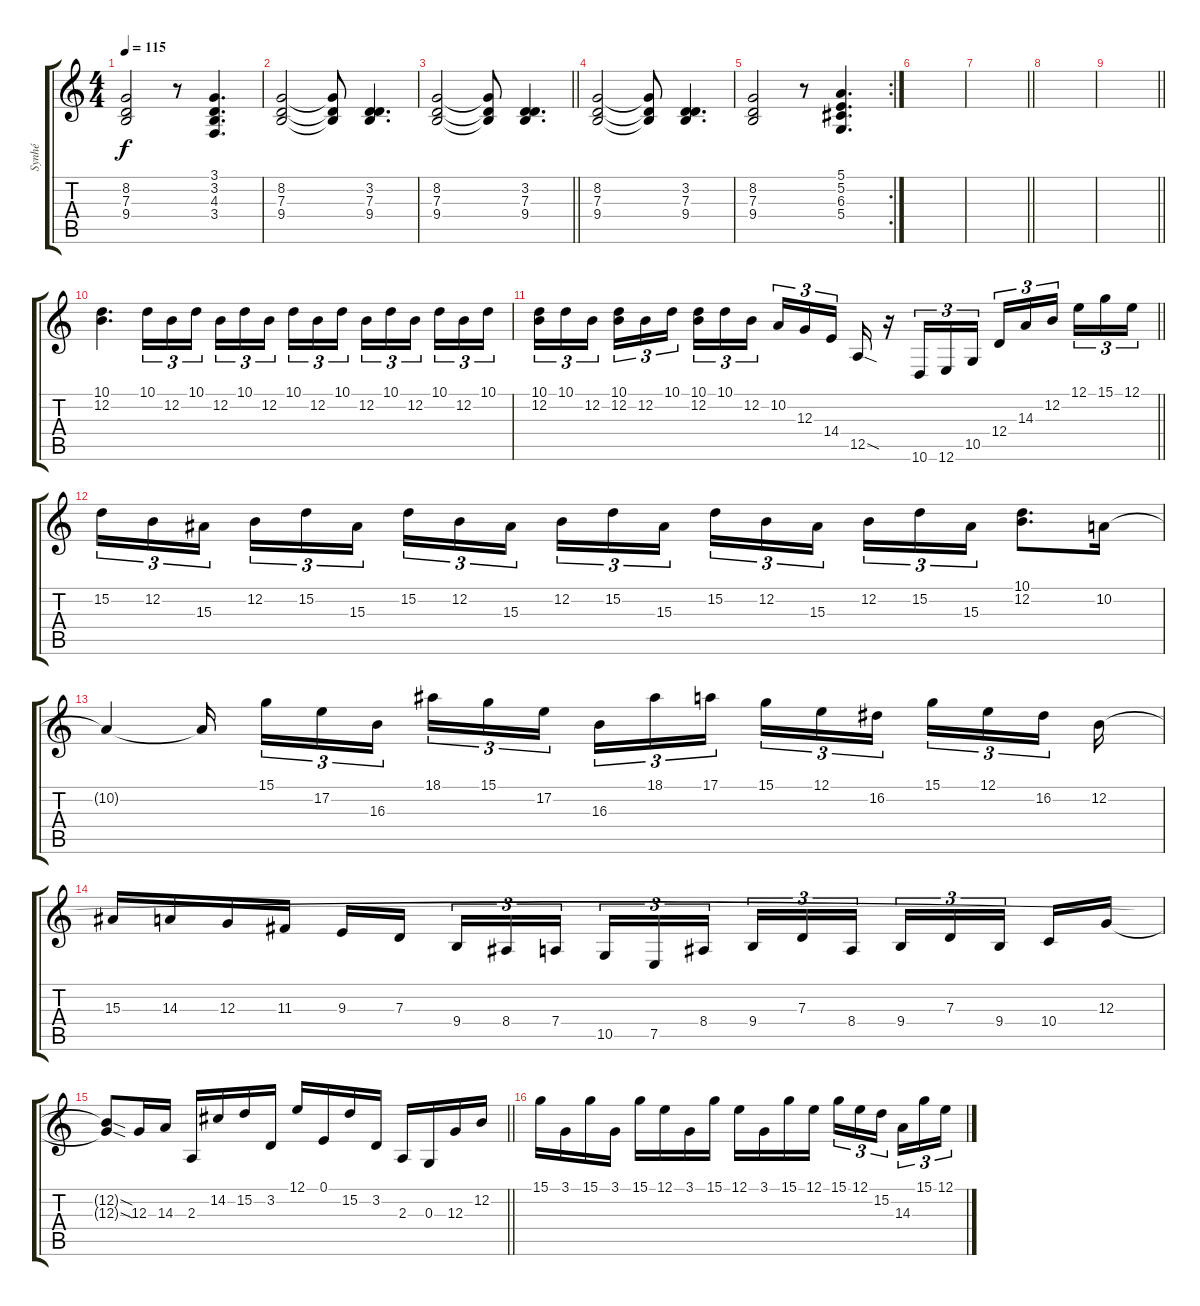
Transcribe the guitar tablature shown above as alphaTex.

\track ("Synhé " "Synhé ") {instrument reedorgan}
\staff {score tabs}
\tuning (E4 B3 G3 D3 A2 E2) {hide}
\ts (4 4)
\tempo 115
\clef g2
\ks c
(8.2 7.3 9.4).2{dy f} r.8 (3.1 3.2 4.3 3.4).4{d} |
(8.2 7.3 9.4).2 (8.2{t} 7.3{t} 9.4{t}).8 (3.2 7.3 9.4).4{d} |
\barLineRight lightlight
(8.2 7.3 9.4).2 (8.2{t} 7.3{t} 9.4{t}).8 (3.2 7.3 9.4).4{d} |
(8.2 7.3 9.4).2 (8.2{t} 7.3{t} 9.4{t}).8 (3.2 7.3 9.4).4{d} |
\rc 2
(8.2 7.3 9.4).2 r.8 (5.1 5.2 6.3 5.4).4{d} |
|
\barLineRight lightlight
|
|
\barLineRight lightlight
|
(10.1 12.2).4{d volume 15 instrument rockorgan} 10.1.16{tu (3 2)} 12.2.16{tu (3 2)} 10.1.16{tu (3 2)} 12.2.16{tu (3 2)} 10.1.16{tu (3 2)} 12.2.16{tu (3 2) beam splitsecondary} 10.1.16{tu (3 2)} 12.2.16{tu (3 2)} 10.1.16{tu (3 2)} 12.2.16{tu (3 2)} 10.1.16{tu (3 2)} 12.2.16{tu (3 2) beam splitsecondary} 10.1.16{tu (3 2)} 12.2.16{tu (3 2)} 10.1.16{tu (3 2)} |
\barLineRight lightlight
(10.1 12.2).16{tu (3 2)} 10.1.16{tu (3 2)} 12.2.16{tu (3 2) beam splitsecondary} (10.1 12.2).16{tu (3 2)} 12.2.16{tu (3 2)} 10.1.16{tu (3 2)} (10.1 12.2).16{tu (3 2)} 10.1.16{tu (3 2)} 12.2.16{tu (3 2) beam splitsecondary} 10.2.16{tu (3 2)} 12.3.16{tu (3 2)} 14.4.16{tu (3 2)} 12.5{sod}.16 r.16 10.6.16{tu (3 2)} 12.6.16{tu (3 2)} 10.5.16{tu (3 2)} 12.4.16{tu (3 2)} 14.3.16{tu (3 2)} 12.2.16{tu (3 2) beam splitsecondary} 12.1.16{tu (3 2)} 15.1.16{tu (3 2)} 12.1.16{tu (3 2)} |
15.2.16{tu (3 2)} 12.2.16{tu (3 2)} 15.3.16{tu (3 2) beam splitsecondary} 12.2.16{tu (3 2)} 15.2.16{tu (3 2)} 15.3.16{tu (3 2)} 15.2.16{tu (3 2)} 12.2.16{tu (3 2)} 15.3.16{tu (3 2) beam splitsecondary} 12.2.16{tu (3 2)} 15.2.16{tu (3 2)} 15.3.16{tu (3 2)} 15.2.16{tu (3 2)} 12.2.16{tu (3 2)} 15.3.16{tu (3 2) beam splitsecondary} 12.2.16{tu (3 2)} 15.2.16{tu (3 2)} 15.3.16{tu (3 2)} (10.1 12.2).8{d} 10.2.16 |
10.2{t}.4 10.2{t}.16{beam splitsecondary} 15.1.16{tu (3 2)} 17.2.16{tu (3 2)} 16.3.16{tu (3 2) beam splitsecondary} 18.1.16{tu (3 2)} 15.1.16{tu (3 2)} 17.2.16{tu (3 2) beam splitsecondary} 16.3.16{tu (3 2)} 18.1.16{tu (3 2)} 17.1.16{tu (3 2) beam splitsecondary} 15.1.16{tu (3 2)} 12.1.16{tu (3 2)} 16.2.16{tu (3 2) beam splitsecondary} 15.1.16{tu (3 2)} 12.1.16{tu (3 2)} 16.2.16{tu (3 2) beam splitsecondary} 12.2.16 |
15.3.16 14.3.16 12.3.16 11.3.16 9.3.16 7.3.16{beam splitsecondary} 9.4.16{tu (3 2)} 8.4.16{tu (3 2)} 7.4.16{tu (3 2)} 10.5.16{tu (3 2)} 7.5.16{tu (3 2)} 8.4.16{tu (3 2) beam splitsecondary} 9.4.16{tu (3 2)} 7.3.16{tu (3 2)} 8.4.16{tu (3 2)} 9.4.16{tu (3 2)} 7.3.16{tu (3 2)} 9.4.16{tu (3 2) beam splitsecondary} 10.4.16 12.3.16 |
\barLineRight lightlight
(12.2{sod t} 12.3{sod t}).8 12.3.16 14.3.16 2.3.16 14.2.16 15.2.16 3.2.16 12.1.16 0.1.16 15.2.16 3.2.16 2.3.16 0.3.16 12.3.16 12.2.16 |
15.1.16 3.1.16 15.1.16 3.1.16 15.1.16 12.1.16 3.1.16 15.1.16 12.1.16 3.1.16 15.1.16 12.1.16 15.1.16{tu (3 2)} 12.1.16{tu (3 2)} 15.2.16{tu (3 2) beam splitsecondary} 14.3.16{tu (3 2)} 15.1.16{tu (3 2)} 12.1.16{tu (3 2)}
